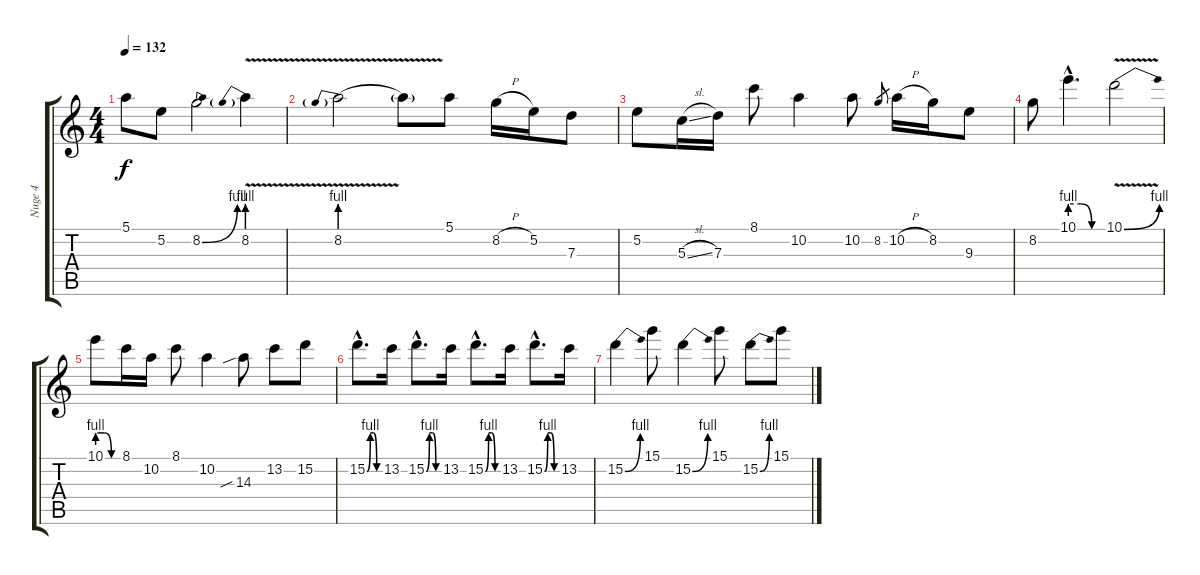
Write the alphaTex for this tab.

\track ("Nuge 4" "Nuge 4") {instrument distortionguitar}
\staff {score tabs}
\tuning (E4 B3 G3 D3 A2 E2) {hide}
\ts (4 4)
\tempo 132
\clef g2
\ks c
5.1.8{dy f} 5.2.8 8.2{be (bend 0 0 60 4)}.2 8.2{be (prebend 0 4 60 4) v}.4 |
8.2{be (prebend 0 4 60 4) v}.2 8.2{t}.8 5.1.8 8.2{h}.16 5.2.16 7.3.8 |
5.2.8 5.3{sl}.16 7.3.16 8.1.8 10.2.4 10.2.8 8.2.8{gr} 10.2{h}.16 8.2.16 9.3.8 |
8.2.8 10.1{be (custom 0 4 20 4 40 0 60 0) hac}.4{d} 10.1{be (bend 0 0 60 4) v}.2 |
10.1{be (custom 0 4 20 4 40 0 60 0)}.8 8.1.16 10.2.16 8.1.8 10.2.4 14.3{sib}.8 13.2.8 15.2.8 |
15.2{be (custom 0 0 15 4 30 4 45 0 60 0) hac}.8{d} 13.2.16 15.2{be (custom 0 0 15 4 30 4 45 0 60 0) hac}.8{d} 13.2.16 15.2{be (custom 0 0 15 4 30 4 45 0 60 0) hac}.8{d} 13.2.16 15.2{be (custom 0 0 15 4 30 4 45 0 60 0) hac}.8{d} 13.2.16 |
15.2{be (bend 0 0 60 4)}.4 15.1.8 15.2{be (bend 0 0 60 4)}.4 15.1.8 15.2{be (bend 0 0 60 4)}.8 15.1.8
